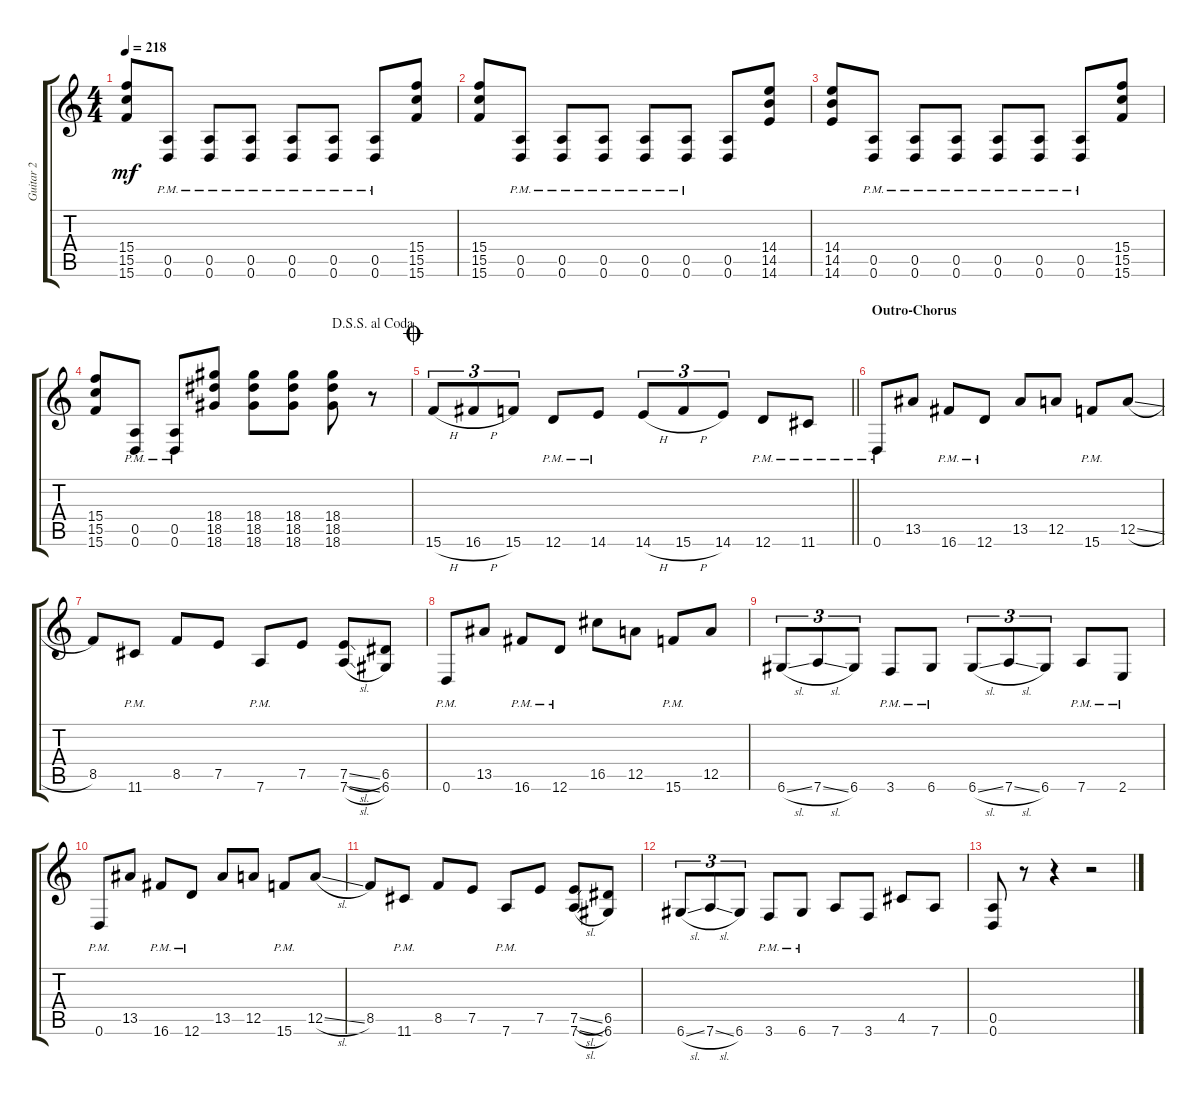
\track ("Guitar 2" "Guitar 2") {instrument distortionguitar}
\staff {score tabs}
\tuning (E4 B3 G3 D3 A2 D2) {hide}
\ts (4 4)
\tempo 218
\clef g2
\ks c
(15.4 15.5 15.6).8{dy mf} (0.5 0.6{pm}).8 (0.5 0.6{pm}).8 (0.5 0.6{pm}).8 (0.5 0.6{pm}).8 (0.5 0.6{pm}).8 (0.5 0.6{pm}).8 (15.4 15.5 15.6).8 |
(15.4 15.5 15.6).8 (0.5 0.6{pm}).8 (0.5 0.6{pm}).8 (0.5 0.6{pm}).8 (0.5 0.6{pm}).8 (0.5 0.6{pm}).8 (0.5 0.6).8 (14.4 14.5 14.6).8 |
(14.4 14.5 14.6).8 (0.5 0.6{pm}).8 (0.5 0.6{pm}).8 (0.5 0.6{pm}).8 (0.5 0.6{pm}).8 (0.5 0.6{pm}).8 (0.5 0.6{pm}).8 (15.4 15.5 15.6).8 |
\jump dalsegnosegnoalcoda
(15.4 15.5 15.6).8 (0.5 0.6{pm}).8 (0.5 0.6{pm}).8 (18.4 18.5 18.6).8 (18.4 18.5 18.6).8 (18.4 18.5 18.6).8 (18.4 18.5 18.6).8 r.8 |
\jump coda
\barLineRight lightlight
15.6{h}.8{tu (3 2)} 16.6{h}.8{tu (3 2)} 15.6.8{tu (3 2)} 12.6{pm}.8 14.6{pm}.8 14.6{h}.8{tu (3 2)} 15.6{h}.8{tu (3 2)} 14.6.8{tu (3 2)} 12.6{pm}.8 11.6{pm}.8 |
\section ("" "Outro-Chorus")
0.6{pm}.8 13.5.8 16.6{pm}.8 12.6{pm}.8 13.5.8 12.5.8 15.6{pm}.8 12.5{sl}.8 |
8.5.8 11.6{pm}.8 8.5.8 7.5.8 7.6{pm}.8 7.5.8 (7.5{sl} 7.6{sl}).8 (6.5 6.6).8 |
0.6{pm}.8 13.5.8 16.6{pm}.8 12.6{pm}.8 16.5.8 12.5.8 15.6{pm}.8 12.5.8 |
6.6{sl}.8{tu (3 2)} 7.6{sl}.8{tu (3 2)} 6.6.8{tu (3 2)} 3.6{pm}.8 6.6{pm}.8 6.6{sl}.8{tu (3 2)} 7.6{sl}.8{tu (3 2)} 6.6.8{tu (3 2)} 7.6{pm}.8 2.6{pm}.8 |
0.6{pm}.8 13.5.8 16.6{pm}.8 12.6{pm}.8 13.5.8 12.5.8 15.6{pm}.8 12.5{sl}.8 |
8.5.8 11.6{pm}.8 8.5.8 7.5.8 7.6{pm}.8 7.5.8 (7.5{sl} 7.6{sl}).8 (6.5 6.6).8 |
6.6{sl}.8{tu (3 2)} 7.6{sl}.8{tu (3 2)} 6.6.8{tu (3 2)} 3.6{pm}.8 6.6{pm}.8 7.6.8 3.6.8 4.5.8 7.6.8 |
(0.5 0.6).8 r.8 r.4 r.2
